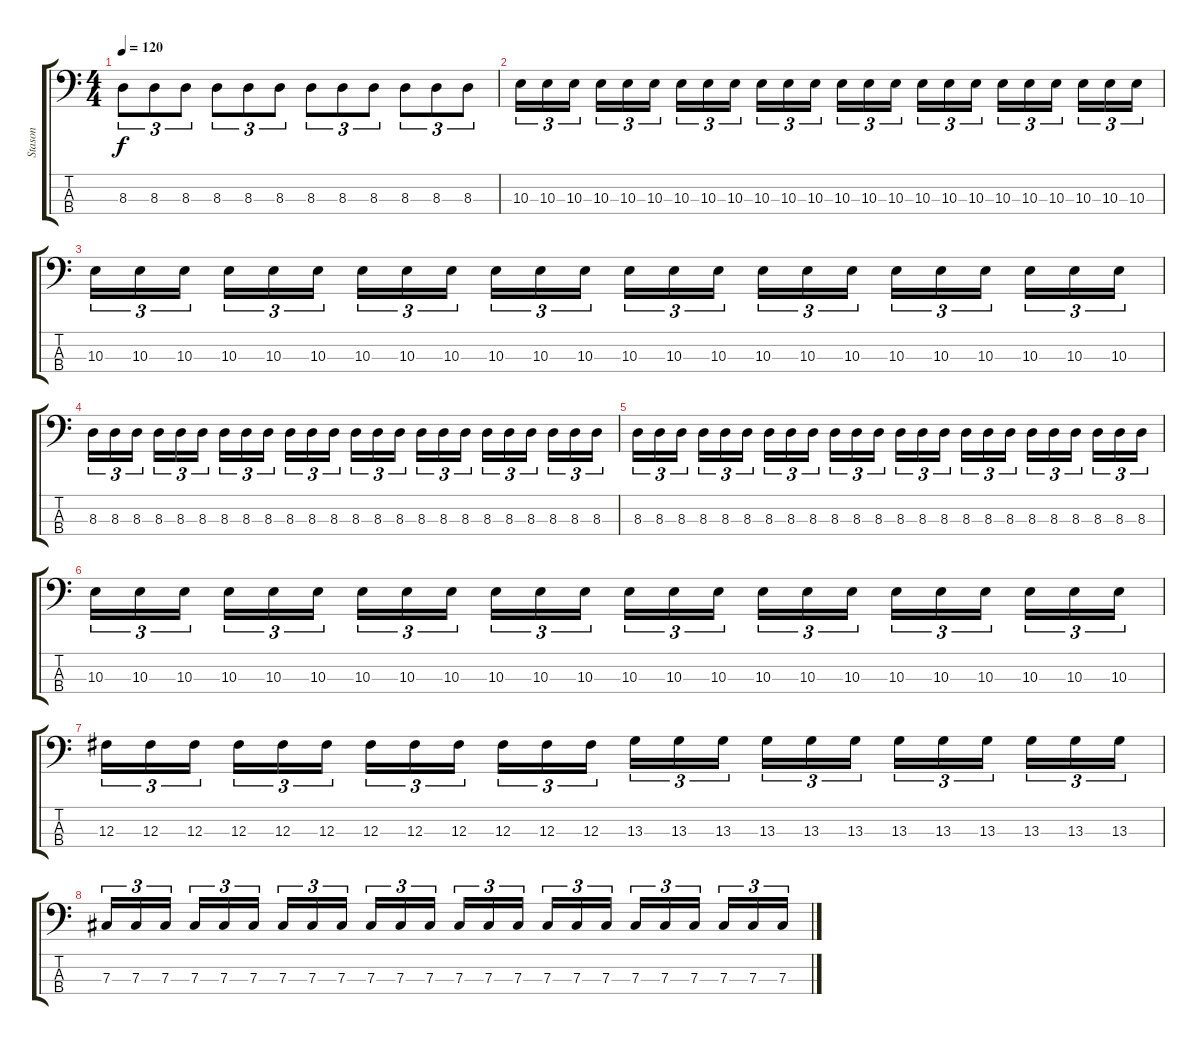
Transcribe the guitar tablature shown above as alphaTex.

\track ("Stason" "Stason") {instrument electricbassfinger}
\staff {score tabs}
\tuning (E2 B1 Gb1 Db1) {hide}
\ts (4 4)
\tempo 120
\clef f4
\ks c
8.3.8{tu (3 2) dy f} 8.3.8{tu (3 2)} 8.3.8{tu (3 2)} 8.3.8{tu (3 2)} 8.3.8{tu (3 2)} 8.3.8{tu (3 2)} 8.3.8{tu (3 2)} 8.3.8{tu (3 2)} 8.3.8{tu (3 2)} 8.3.8{tu (3 2)} 8.3.8{tu (3 2)} 8.3.8{tu (3 2)} |
10.3.16{tu (3 2)} 10.3.16{tu (3 2)} 10.3.16{tu (3 2) beam splitsecondary} 10.3.16{tu (3 2)} 10.3.16{tu (3 2)} 10.3.16{tu (3 2)} 10.3.16{tu (3 2)} 10.3.16{tu (3 2)} 10.3.16{tu (3 2) beam splitsecondary} 10.3.16{tu (3 2)} 10.3.16{tu (3 2)} 10.3.16{tu (3 2)} 10.3.16{tu (3 2)} 10.3.16{tu (3 2)} 10.3.16{tu (3 2) beam splitsecondary} 10.3.16{tu (3 2)} 10.3.16{tu (3 2)} 10.3.16{tu (3 2)} 10.3.16{tu (3 2)} 10.3.16{tu (3 2)} 10.3.16{tu (3 2) beam splitsecondary} 10.3.16{tu (3 2)} 10.3.16{tu (3 2)} 10.3.16{tu (3 2)} |
10.3.16{tu (3 2)} 10.3.16{tu (3 2)} 10.3.16{tu (3 2) beam splitsecondary} 10.3.16{tu (3 2)} 10.3.16{tu (3 2)} 10.3.16{tu (3 2)} 10.3.16{tu (3 2)} 10.3.16{tu (3 2)} 10.3.16{tu (3 2) beam splitsecondary} 10.3.16{tu (3 2)} 10.3.16{tu (3 2)} 10.3.16{tu (3 2)} 10.3.16{tu (3 2)} 10.3.16{tu (3 2)} 10.3.16{tu (3 2) beam splitsecondary} 10.3.16{tu (3 2)} 10.3.16{tu (3 2)} 10.3.16{tu (3 2)} 10.3.16{tu (3 2)} 10.3.16{tu (3 2)} 10.3.16{tu (3 2) beam splitsecondary} 10.3.16{tu (3 2)} 10.3.16{tu (3 2)} 10.3.16{tu (3 2)} |
8.3.16{tu (3 2)} 8.3.16{tu (3 2)} 8.3.16{tu (3 2) beam splitsecondary} 8.3.16{tu (3 2)} 8.3.16{tu (3 2)} 8.3.16{tu (3 2)} 8.3.16{tu (3 2)} 8.3.16{tu (3 2)} 8.3.16{tu (3 2) beam splitsecondary} 8.3.16{tu (3 2)} 8.3.16{tu (3 2)} 8.3.16{tu (3 2)} 8.3.16{tu (3 2)} 8.3.16{tu (3 2)} 8.3.16{tu (3 2) beam splitsecondary} 8.3.16{tu (3 2)} 8.3.16{tu (3 2)} 8.3.16{tu (3 2)} 8.3.16{tu (3 2)} 8.3.16{tu (3 2)} 8.3.16{tu (3 2) beam splitsecondary} 8.3.16{tu (3 2)} 8.3.16{tu (3 2)} 8.3.16{tu (3 2)} |
8.3.16{tu (3 2)} 8.3.16{tu (3 2)} 8.3.16{tu (3 2) beam splitsecondary} 8.3.16{tu (3 2)} 8.3.16{tu (3 2)} 8.3.16{tu (3 2)} 8.3.16{tu (3 2)} 8.3.16{tu (3 2)} 8.3.16{tu (3 2) beam splitsecondary} 8.3.16{tu (3 2)} 8.3.16{tu (3 2)} 8.3.16{tu (3 2)} 8.3.16{tu (3 2)} 8.3.16{tu (3 2)} 8.3.16{tu (3 2) beam splitsecondary} 8.3.16{tu (3 2)} 8.3.16{tu (3 2)} 8.3.16{tu (3 2)} 8.3.16{tu (3 2)} 8.3.16{tu (3 2)} 8.3.16{tu (3 2) beam splitsecondary} 8.3.16{tu (3 2)} 8.3.16{tu (3 2)} 8.3.16{tu (3 2)} |
10.3.16{tu (3 2)} 10.3.16{tu (3 2)} 10.3.16{tu (3 2) beam splitsecondary} 10.3.16{tu (3 2)} 10.3.16{tu (3 2)} 10.3.16{tu (3 2)} 10.3.16{tu (3 2)} 10.3.16{tu (3 2)} 10.3.16{tu (3 2) beam splitsecondary} 10.3.16{tu (3 2)} 10.3.16{tu (3 2)} 10.3.16{tu (3 2)} 10.3.16{tu (3 2)} 10.3.16{tu (3 2)} 10.3.16{tu (3 2) beam splitsecondary} 10.3.16{tu (3 2)} 10.3.16{tu (3 2)} 10.3.16{tu (3 2)} 10.3.16{tu (3 2)} 10.3.16{tu (3 2)} 10.3.16{tu (3 2) beam splitsecondary} 10.3.16{tu (3 2)} 10.3.16{tu (3 2)} 10.3.16{tu (3 2)} |
12.3.16{tu (3 2)} 12.3.16{tu (3 2)} 12.3.16{tu (3 2) beam splitsecondary} 12.3.16{tu (3 2)} 12.3.16{tu (3 2)} 12.3.16{tu (3 2)} 12.3.16{tu (3 2)} 12.3.16{tu (3 2)} 12.3.16{tu (3 2) beam splitsecondary} 12.3.16{tu (3 2)} 12.3.16{tu (3 2)} 12.3.16{tu (3 2)} 13.3.16{tu (3 2)} 13.3.16{tu (3 2)} 13.3.16{tu (3 2) beam splitsecondary} 13.3.16{tu (3 2)} 13.3.16{tu (3 2)} 13.3.16{tu (3 2)} 13.3.16{tu (3 2)} 13.3.16{tu (3 2)} 13.3.16{tu (3 2) beam splitsecondary} 13.3.16{tu (3 2)} 13.3.16{tu (3 2)} 13.3.16{tu (3 2)} |
7.3.16{tu (3 2)} 7.3.16{tu (3 2)} 7.3.16{tu (3 2) beam splitsecondary} 7.3.16{tu (3 2)} 7.3.16{tu (3 2)} 7.3.16{tu (3 2)} 7.3.16{tu (3 2)} 7.3.16{tu (3 2)} 7.3.16{tu (3 2) beam splitsecondary} 7.3.16{tu (3 2)} 7.3.16{tu (3 2)} 7.3.16{tu (3 2)} 7.3.16{tu (3 2)} 7.3.16{tu (3 2)} 7.3.16{tu (3 2) beam splitsecondary} 7.3.16{tu (3 2)} 7.3.16{tu (3 2)} 7.3.16{tu (3 2)} 7.3.16{tu (3 2)} 7.3.16{tu (3 2)} 7.3.16{tu (3 2) beam splitsecondary} 7.3.16{tu (3 2)} 7.3.16{tu (3 2)} 7.3.16{tu (3 2)}
